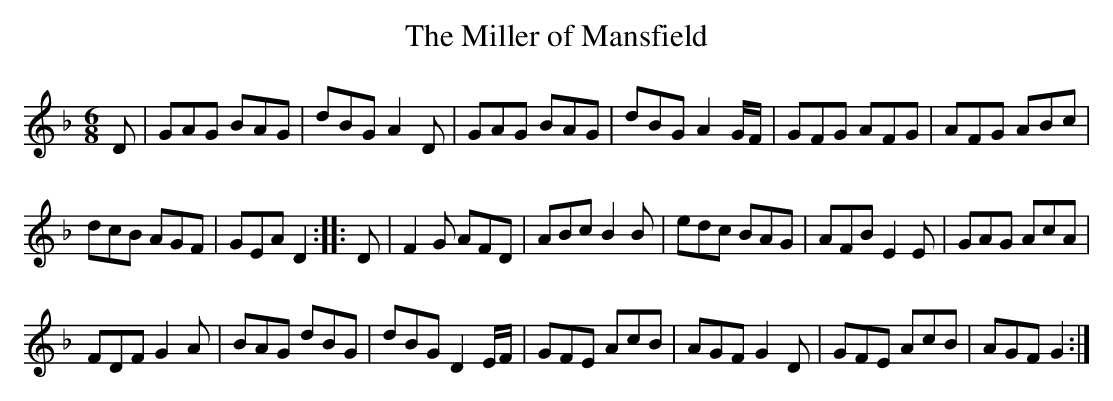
X:1
T:Miller of Mansfield, The
M:6/8
L:1/8
K:F
D | GAG BAG | dBG A2D | GAG BAG | dBG A2 G/F/ | GFG AFG | AFG ABc |
dcB AGF | GEA D2 :: D | F2G AFD | ABc B2B | edc BAG | AFB E2E | GAG AcA |
FDF G2A | BAG dBG | dBG D2 E/F/ | GFE AcB | AGF G2D | GFE AcB | AGF G2 :|
